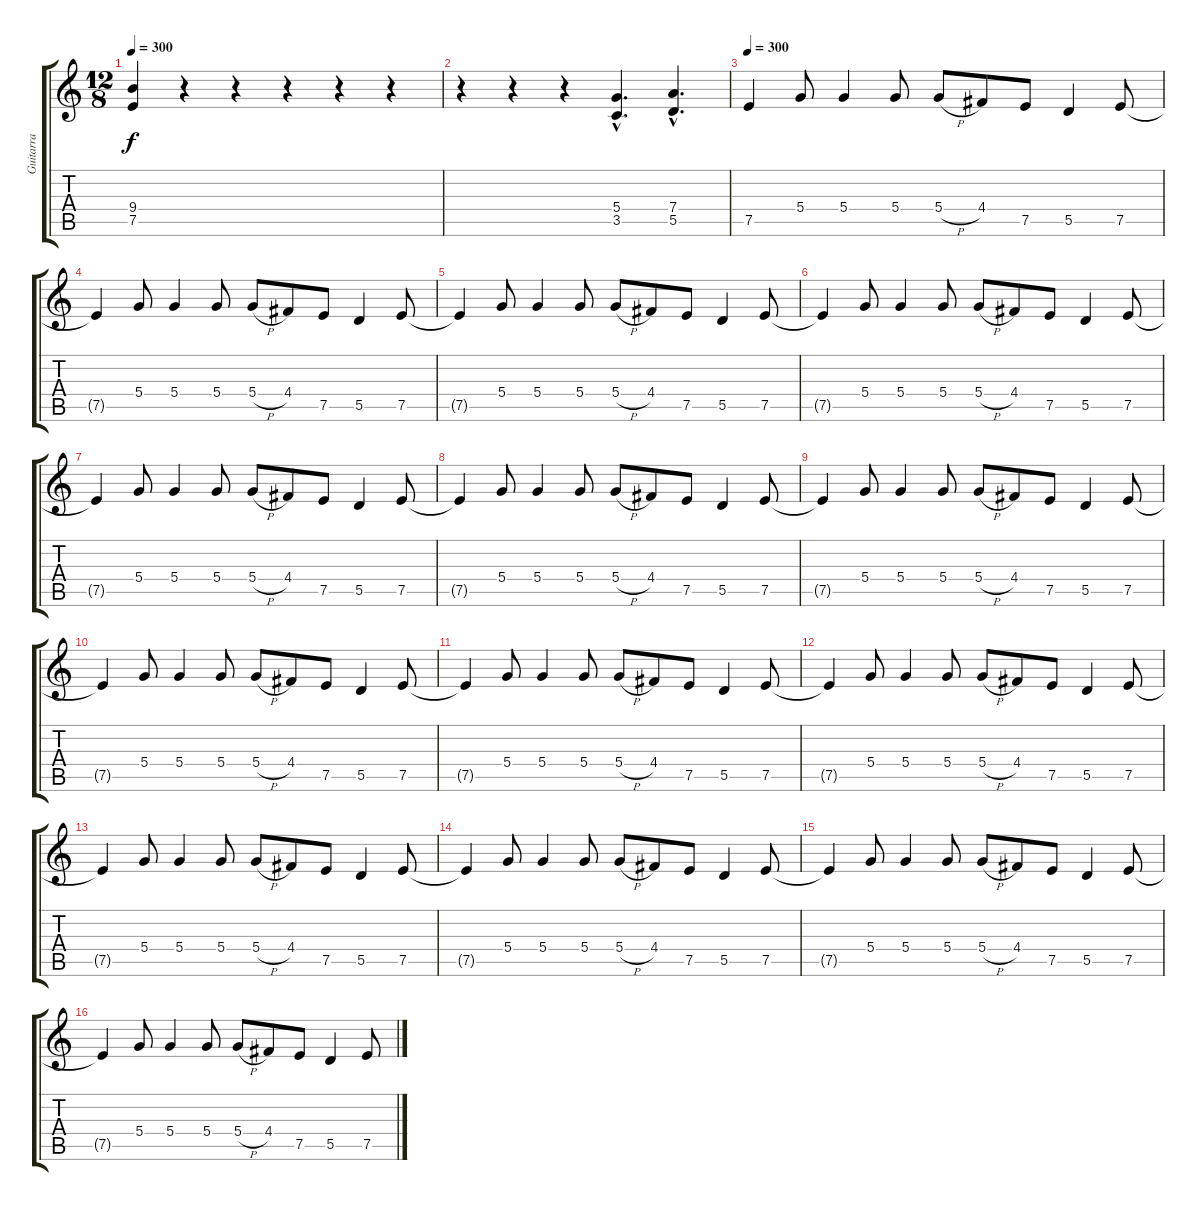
\track ("Guitarra " "Guitarra ") {instrument distortionguitar}
\staff {score tabs}
\tuning (E4 B3 G3 D3 A2 E2) {hide}
\ts (12 8)
\tempo 300
\clef g2
\ks c
(9.4 7.5).4{dy f} r.4 r.4 r.4 r.4 r.4 |
r.4 r.4 r.4 (5.4{hac} 3.5{hac}).4{d} (7.4{hac} 5.5{hac}).4{d} |
\tempo 300
7.5.4 5.4.8 5.4.4 5.4.8 5.4{h}.8 4.4.8 7.5.8 5.5.4 7.5.8 |
7.5{t}.4 5.4.8 5.4.4 5.4.8 5.4{h}.8 4.4.8 7.5.8 5.5.4 7.5.8 |
7.5{t}.4 5.4.8 5.4.4 5.4.8 5.4{h}.8 4.4.8 7.5.8 5.5.4 7.5.8 |
7.5{t}.4 5.4.8 5.4.4 5.4.8 5.4{h}.8 4.4.8 7.5.8 5.5.4 7.5.8 |
7.5{t}.4 5.4.8 5.4.4 5.4.8 5.4{h}.8 4.4.8 7.5.8 5.5.4 7.5.8 |
7.5{t}.4 5.4.8 5.4.4 5.4.8 5.4{h}.8 4.4.8 7.5.8 5.5.4 7.5.8 |
7.5{t}.4 5.4.8 5.4.4 5.4.8 5.4{h}.8 4.4.8 7.5.8 5.5.4 7.5.8 |
7.5{t}.4 5.4.8 5.4.4 5.4.8 5.4{h}.8 4.4.8 7.5.8 5.5.4 7.5.8 |
7.5{t}.4 5.4.8 5.4.4 5.4.8 5.4{h}.8 4.4.8 7.5.8 5.5.4 7.5.8 |
7.5{t}.4 5.4.8 5.4.4 5.4.8 5.4{h}.8 4.4.8 7.5.8 5.5.4 7.5.8 |
7.5{t}.4 5.4.8 5.4.4 5.4.8 5.4{h}.8 4.4.8 7.5.8 5.5.4 7.5.8 |
7.5{t}.4 5.4.8 5.4.4 5.4.8 5.4{h}.8 4.4.8 7.5.8 5.5.4 7.5.8 |
7.5{t}.4 5.4.8 5.4.4 5.4.8 5.4{h}.8 4.4.8 7.5.8 5.5.4 7.5.8 |
7.5{t}.4 5.4.8 5.4.4 5.4.8 5.4{h}.8 4.4.8 7.5.8 5.5.4 7.5.8
